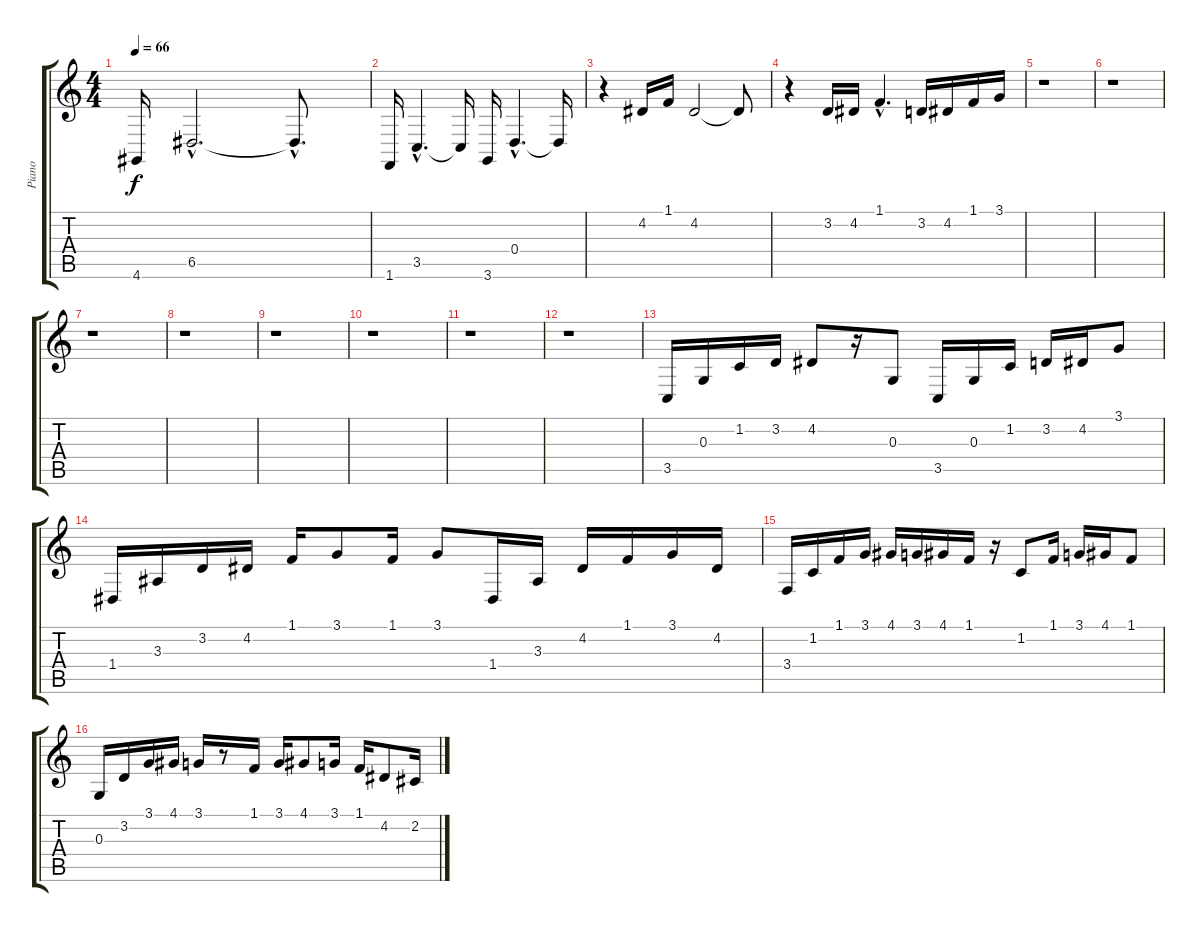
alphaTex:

\track ("Piano" "Piano") {instrument acousticgrandpiano}
\staff {score tabs}
\tuning (E4 B3 G3 D3 A2 E2) {hide}
\ts (4 4)
\tempo 66
\clef g2
\ks c
4.6.16{dy f} 6.5{hac}.2{d} 6.5{hac t}.8{d} |
1.6.16 3.5{hac}.4{d} 3.5{t}.16 3.6.16 0.4{hac}.4{d} 0.4{t}.16 |
r.4 4.2.16 1.1.16 4.2.2 4.2{t}.8 |
r.4 3.2.16 4.2.16 1.1{hac}.4{d} 3.2.16 4.2.16 1.1.16 3.1.16 |
r.1 |
r.1 |
r.1 |
r.1 |
r.1 |
r.1 |
r.1 |
r.1 |
3.5.16 0.3.16 1.2.16 3.2.16 4.2.8 r.16 0.3.8 3.5.16 0.3.16 1.2.16 3.2.16 4.2.16 3.1.8 |
1.4.16 3.3.16 3.2.16 4.2.16 1.1.16 3.1.8 1.1.16 3.1.8 1.4.16 3.3.16 4.2.16 1.1.16 3.1.16 4.2.16 |
3.4.16 1.2.16 1.1.16 3.1.16 4.1.16 3.1.16 4.1.16 1.1.16 r.16 1.2.8 1.1.16 3.1.16 4.1.16 1.1.8 |
0.3.16 3.2.16 3.1.16 4.1.16 3.1.16 r.8 1.1.16 3.1.16 4.1.8 3.1.16 1.1.16 4.2.8 2.2.16
